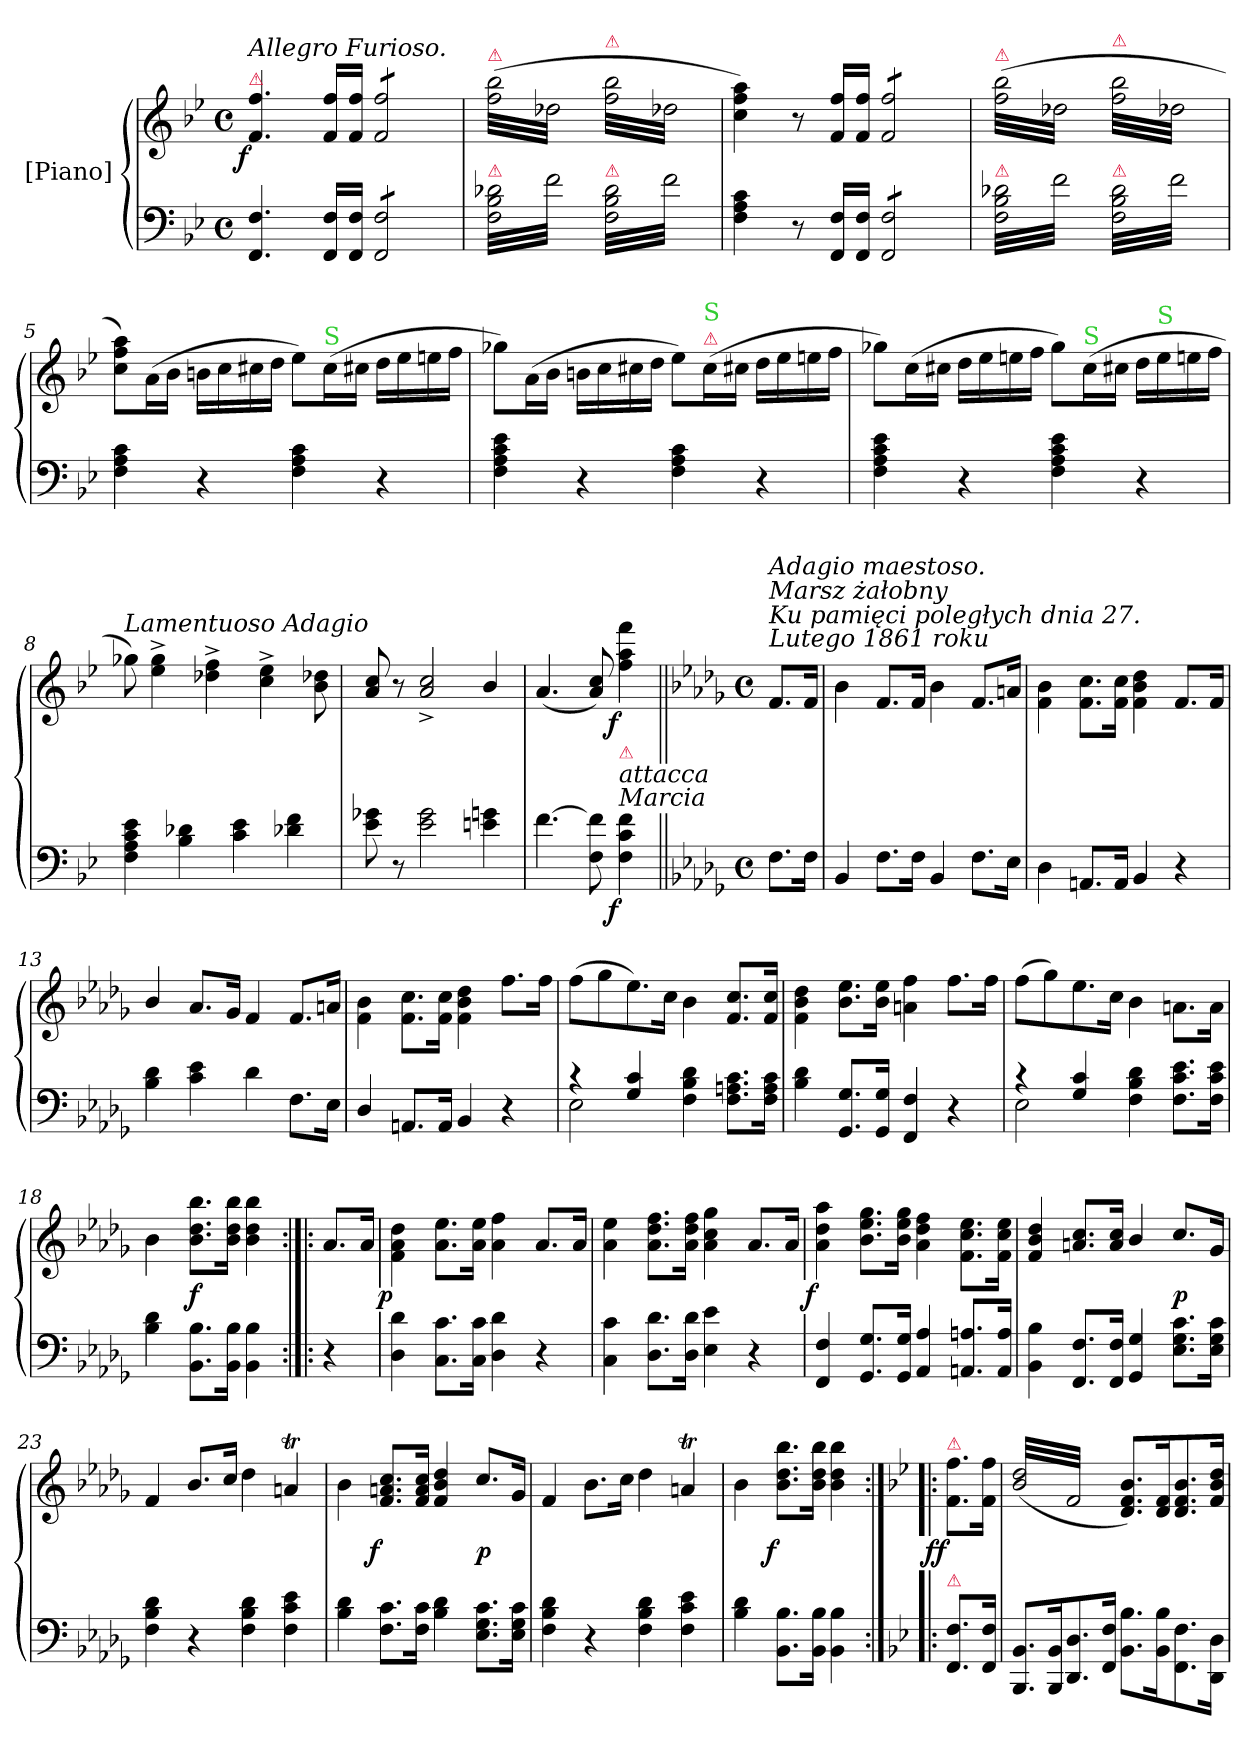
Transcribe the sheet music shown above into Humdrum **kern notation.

**kern	**dynam	**kern	**dynam
*part2	*part2	*part1	*part1
*staff2	*staff2	*staff1	*staff1
*I"[Piano]	*	*I"[Piano]	*
*clefF4	*	*clefG2	*
*k[b-e-]	*	*k[b-e-]	*
*M4/4	*	*M4/4	*
*met(c)	*	*met(c)	*
=1	=1	=1	=1
!	!	!LO:TX:a:i:t=Allegro Furioso.	!
!	!	!LO:TX:a:color=crimson:t=⚠	!
!	!	!	!LO:DY:b:rj
4.FF/ 4.F/	.	4.f/ 4.ff/	f
16FF/ 16F/LL	.	16f/ 16ff/LL	.
16FF/ 16F/JJ	.	16f/ 16ff/JJ	.
*tremolo	*	*	*
*	*	*tremolo	*
8FF/ 8F/L	.	8f/ 8ff/L	.
8FF/ 8F/	.	8f/ 8ff/	.
8FF/ 8F/	.	8f/ 8ff/	.
8FF/ 8F/J	.	8f/ 8ff/J	.
=2	=2	=2	=2
!	!	!LO:TX:a:color=crimson:t=⚠	!
!LO:TX:a:color=crimson:t=⚠	!	!	!
32F\ 32B-\ 32d-X\LLL	.	(>32ff\ 32bb-\LLL	.
32f\	.	32dd-X\	.
32F\ 32B-\ 32d-X\	.	32ff\ 32bb-\	.
32f\	.	32dd-X\	.
32F\ 32B-\ 32d-X\	.	32ff\ 32bb-\	.
32f\	.	32dd-X\	.
32F\ 32B-\ 32d-X\	.	32ff\ 32bb-\	.
32f\	.	32dd-X\	.
32F\ 32B-\ 32d-X\	.	32ff\ 32bb-\	.
32f\	.	32dd-X\	.
32F\ 32B-\ 32d-X\	.	32ff\ 32bb-\	.
32f\	.	32dd-X\	.
32F\ 32B-\ 32d-X\	.	32ff\ 32bb-\	.
32f\	.	32dd-X\	.
32F\ 32B-\ 32d-X\	.	32ff\ 32bb-\	.
32f\JJJ	.	32dd-X\JJJ	.
!	!	!LO:TX:a:color=crimson:t=⚠	!
!LO:TX:a:color=crimson:t=⚠	!	!	!
32F\ 32B-\ 32d-\LLL	.	32ff\ 32bb-\LLL	.
32f\	.	32dd-X\	.
32F\ 32B-\ 32d-\	.	32ff\ 32bb-\	.
32f\	.	32dd-X\	.
32F\ 32B-\ 32d-\	.	32ff\ 32bb-\	.
32f\	.	32dd-X\	.
32F\ 32B-\ 32d-\	.	32ff\ 32bb-\	.
32f\	.	32dd-X\	.
32F\ 32B-\ 32d-\	.	32ff\ 32bb-\	.
32f\	.	32dd-X\	.
32F\ 32B-\ 32d-\	.	32ff\ 32bb-\	.
32f\	.	32dd-X\	.
32F\ 32B-\ 32d-\	.	32ff\ 32bb-\	.
32f\	.	32dd-X\	.
32F\ 32B-\ 32d-\	.	32ff\ 32bb-\	.
32f\JJJ	.	32dd-X\JJJ	.
*	*	*Xtremolo	*
*Xtremolo	*	*	*
=3	=3	=3	=3
4F\ 4A\ 4c\	.	4cc\ 4ff\ 4aa\)	.
.	.	.	.
.	.	.	.
.	.	.	.
.	.	.	.
.	.	.	.
.	.	.	.
.	.	.	.
8r	.	8r	.
16FF/ 16F/LL	.	16f/ 16ff/LL	.
16FF/ 16F/JJ	.	16f/ 16ff/JJ	.
*tremolo	*	*	*
*	*	*tremolo	*
8FF/ 8F/L	.	8f/ 8ff/L	.
8FF/ 8F/	.	8f/ 8ff/	.
8FF/ 8F/	.	8f/ 8ff/	.
8FF/ 8F/J	.	8f/ 8ff/J	.
=4	=4	=4	=4
!	!	!LO:TX:a:color=crimson:t=⚠	!
!LO:TX:a:color=crimson:t=⚠	!	!	!
32F\ 32B-\ 32d-X\LLL	.	(>32ff\ 32bb-\LLL	.
32f\	.	32dd-X\	.
32F\ 32B-\ 32d-X\	.	32ff\ 32bb-\	.
32f\	.	32dd-X\	.
32F\ 32B-\ 32d-X\	.	32ff\ 32bb-\	.
32f\	.	32dd-X\	.
32F\ 32B-\ 32d-X\	.	32ff\ 32bb-\	.
32f\	.	32dd-X\	.
32F\ 32B-\ 32d-X\	.	32ff\ 32bb-\	.
32f\	.	32dd-X\	.
32F\ 32B-\ 32d-X\	.	32ff\ 32bb-\	.
32f\	.	32dd-X\	.
32F\ 32B-\ 32d-X\	.	32ff\ 32bb-\	.
32f\	.	32dd-X\	.
32F\ 32B-\ 32d-X\	.	32ff\ 32bb-\	.
32f\JJJ	.	32dd-X\JJJ	.
!	!	!LO:TX:a:color=crimson:t=⚠	!
!LO:TX:a:color=crimson:t=⚠	!	!	!
32F\ 32B-\ 32d-\LLL	.	32ff\ 32bb-\LLL	.
32f\	.	32dd-X\	.
32F\ 32B-\ 32d-\	.	32ff\ 32bb-\	.
32f\	.	32dd-X\	.
32F\ 32B-\ 32d-\	.	32ff\ 32bb-\	.
32f\	.	32dd-X\	.
32F\ 32B-\ 32d-\	.	32ff\ 32bb-\	.
32f\	.	32dd-X\	.
32F\ 32B-\ 32d-\	.	32ff\ 32bb-\	.
32f\	.	32dd-X\	.
32F\ 32B-\ 32d-\	.	32ff\ 32bb-\	.
32f\	.	32dd-X\	.
32F\ 32B-\ 32d-\	.	32ff\ 32bb-\	.
32f\	.	32dd-X\	.
32F\ 32B-\ 32d-\	.	32ff\ 32bb-\	.
32f\JJJ	.	32dd-X\JJJ	.
*	*	*Xtremolo	*
*Xtremolo	*	*	*
=5	=5	=5	=5
4F\ 4A\ 4c\	.	8cc\ 8ff\ 8aa\L)	.
.	.	.	.
.	.	.	.
.	.	.	.
.	.	(>16a\L	.
.	.	.	.
.	.	16b-\JJ	.
.	.	.	.
4r	.	16bn\LL	.
.	.	16cc\	.
.	.	16cc#X\	.
.	.	16dd\JJ	.
4F\ 4A\ 4c\	.	8ee-\L)	.
!	!	!LO:TX:a:color=limegreen:t=S	!
.	.	(>16cc#\L	.
.	.	16cc#X\JJ	.
4r	.	16dd\LL	.
.	.	16ee-\	.
.	.	16een\	.
.	.	16ff\JJ	.
=6	=6	=6	=6
4F\ 4A\ 4c\ 4e-\	.	8gg-X\L)	.
.	.	(>16a\L	.
.	.	16b-\JJ	.
4r	.	16bn\LL	.
.	.	16cc\	.
.	.	16cc#X\	.
.	.	16dd\JJ	.
4F\ 4A\ 4c\	.	8ee-\L)	.
!	!	!LO:TX:a:color=crimson:t=⚠	!
!	!	!LO:TX:a:color=limegreen:t=S	!
.	.	(>16cc#\L	.
.	.	16cc#X\JJ	.
4r	.	16dd\LL	.
.	.	16ee-\	.
.	.	16een\	.
.	.	16ff\JJ	.
=7	=7	=7	=7
4F\ 4A\ 4c\ 4e-\	.	8gg-X\L)	.
.	.	(>16cc\L	.
.	.	16cc#X\JJ	.
4r	.	16dd\LL	.
.	.	16ee-\	.
.	.	16een\	.
.	.	16ff\JJ	.
4F\ 4A\ 4c\ 4e-\	.	8gg-\L)	.
!	!	!LO:TX:a:color=limegreen:t=S	!
.	.	(>16cc#\L	.
.	.	16cc#X\JJ	.
4r	.	16dd\LL	.
!	!	!LO:TX:a:color=limegreen:t=S	!
.	.	16ee\	.
.	.	16een\	.
.	.	16ff\JJ	.
=8	=8	=8	=8
!	!	!LO:TX:a:i:t=Lamentuoso Adagio	!
4F\ 4A\ 4c\ 4e-\	.	8gg-X\)	.
.	.	4ee-^<\ 4gg-^<\	.
4B-\ 4d-X\	.	.	.
.	.	4dd-X^<\ 4ff^<\	.
4c\ 4e-\	.	.	.
.	.	4cc^<\ 4ee-^<\	.
4d-X\ 4f\	.	.	.
.	.	8b-\ 8dd-X\	.
=9	=9	=9	=9
8e-\ 8g-X\	.	8a/ 8cc/	.
8r	.	8r	.
2e-\ 2g-\	.	2a^</ 2cc^</	.
4en\ 4gn\	.	4b-/	.
=	=	=	=
[4.f\	.	(>4.a/	.
8F\ 8f]\	.	8a/ 8cc/)	.
!	!	!LO:TX:b:color=crimson:t=⚠	!
!	!	!LO:TX:b:i:t=attacca\nMarcia	!
!	!LO:DY:b:rj	!	!LO:DY:b:rj
4F\ 4c\ 4f\	f	4ff\ 4aa\ 4fff\	f
=10||	=10||	=10||	=10||
*k[b-e-a-d-g-]	*	*k[b-e-a-d-g-]	*
*M4/4	*	*M4/4	*
*met(c)	*	*met(c)	*
!	!	!LO:TX:a:i:t=Ku pamięci poległych dnia 27.\nLutego 1861 roku	!
!	!	!LO:TX:a:i:t=Marsz żałobny	!
!	!	!LO:TX:a:i:t=Adagio maestoso.	!
8.F\L	.	8.f/L	.
16F\Jk	.	16f/Jk	.
=11	=11	=11	=11
4BB-/	.	4b-\	.
8.F\L	.	8.f/L	.
16F\Jk	.	16f/Jk	.
4BB-/	.	4b-\	.
8.F\L	.	8.f/L	.
16E-\Jk	.	16an/Jk	.
=12	=12	=12	=12
4D-\	.	4f\ 4b-\	.
8.AAn/L	.	8.f\ 8.cc\L	.
16AA/Jk	.	16f\ 16cc\Jk	.
4BB-/	.	4f\ 4b-\ 4dd-\	.
4r	.	8.f/L	.
.	.	16f/Jk	.
=13	=13	=13	=13
4B-\ 4d-\	.	4b-/	.
4c\ 4e-\	.	8.a-/L	.
.	.	16g-/Jk	.
4d-\	.	4f/	.
8.F\L	.	8.f/L	.
16E-\Jk	.	16an/Jk	.
=14	=14	=14	=14
4D-/	.	4f\ 4b-\	.
8.AAn/L	.	8.f\ 8.cc\L	.
16AA/Jk	.	16f\ 16cc\Jk	.
4BB-/	.	4f\ 4b-\ 4dd-\	.
4r	.	8.ff\L	.
.	.	16ff\Jk	.
=15	=15	=15	=15
*^	*	*	*
4r	2E-\	.	(>8ff\L	.
.	.	.	8gg-\	.
4G-/ 4c/	.	.	8.ee-\)	.
.	.	.	16cc\Jk	.
4F\ 4B-\ 4d-\	2rAAAyy	.	4b-\	.
8.F\ 8.An\ 8.c\L	.	.	8.f/ 8.cc/L	.
16F\ 16A\ 16c\Jk	.	.	16f/ 16cc/Jk	.
*v	*v	*	*	*
=16	=16	=16	=16
4B-\ 4d-\	.	4f\ 4b-\ 4dd-\	.
8.GG-/ 8.G-/L	.	8.b-\ 8.ee-\L	.
16GG-/ 16G-/Jk	.	16b-\ 16ee-\Jk	.
4FF/ 4F/	.	4an\ 4ff\	.
4r	.	8.ff\L	.
.	.	16ff\Jk	.
=17	=17	=17	=17
*^	*	*	*
4r	2E-\	.	(>8ff\L	.
.	.	.	8gg-\)	.
4G-/ 4c/	.	.	8.ee-\	.
.	.	.	16cc\Jk	.
4F\ 4B-\ 4d-\	2rAAAyy	.	4b-\	.
8.F\ 8.c\ 8.e-\L	.	.	8.an\L	.
16F\ 16c\ 16e-\Jk	.	.	16a\Jk	.
*v	*v	*	*	*
=18	=18	=18	=18
4B-\ 4d-\	.	4b-\	.
8.BB-\ 8.B-\L	.	8.b-\ 8.dd-\ 8.bb-\L	f
16BB-\ 16B-\Jk	.	16b-\ 16dd-\ 16bb-\Jk	.
4BB-\ 4B-\	.	4b-\ 4dd-\ 4bb-\	.
=:|!|:	=:|!|:	=:|!|:	=:|!|:
4r	.	8.a-/L	.
.	.	16a-/Jk	.
=19	=19	=19	=19
!	!	!	!LO:DY:b:rj
4D-\ 4d-\	.	4f\ 4a-\ 4dd-\	p
8.C\ 8.c\L	.	8.a-\ 8.ee-\L	.
16C\ 16c\Jk	.	16a-\ 16ee-\Jk	.
4D-\ 4d-\	.	4a-\ 4ff\	.
4r	.	8.a-/L	.
.	.	16a-/Jk	.
=20	=20	=20	=20
4C\ 4c\	.	4a-\ 4ee-\	.
8.D-\ 8.d-\L	.	8.a-\ 8.dd-\ 8.ff\L	.
16D-\ 16d-\Jk	.	16a-\ 16dd-\ 16ff\Jk	.
4E-\ 4e-\	.	4a-\ 4cc\ 4gg-\	.
4r	.	8.a-/L	.
.	.	16a-/Jk	.
=21	=21	=21	=21
!	!	!	!LO:DY:b:rj
4FF/ 4F/	.	4a-\ 4dd-\ 4aa-\	f
8.GG-/ 8.G-/L	.	8.b-\ 8.ee-\ 8.gg-\L	.
16GG-/ 16G-/Jk	.	16b-\ 16ee-\ 16gg-\Jk	.
4AA-/ 4A-/	.	4a-\ 4dd-\ 4ff\	.
8.AAn/ 8.An/L	.	8.f\ 8.cc\ 8.ee-\L	.
16AA/ 16A/Jk	.	16f\ 16cc\ 16ee-\Jk	.
=22	=22	=22	=22
4BB-\ 4B-\	.	4f/ 4b-/ 4dd-/	.
8.FF/ 8.F/L	.	8.an/ 8.cc/L	.
16FF/ 16F/Jk	.	16a/ 16cc/Jk	.
4GG-/ 4G-/	.	4b-/	.
8.E-\ 8.G-\ 8.c\L	.	8.cc/L	p
16E-\ 16G-\ 16c\Jk	.	16g-/Jk	.
=23	=23	=23	=23
4F\ 4B-\ 4d-\	.	4f/	.
4r	.	8.b-/L	.
.	.	16cc/Jk	.
4F\ 4B-\ 4d-\	.	4dd-\	.
4F\ 4c\ 4e-\	.	4ant/	.
=24	=24	=24	=24
4B-\ 4d-\	.	4b-\	.
!	!	!	!LO:DY:b:rj
8.F\ 8.c\L	.	8.f/ 8.an/ 8.cc/L	f
16F\ 16c\Jk	.	16f/ 16a/ 16cc/Jk	.
4B-\ 4d-\	.	4f/ 4b-/ 4dd-/	.
8.E-\ 8.G-\ 8.c\L	.	8.cc/L	p
16E-\ 16G-\ 16c\Jk	.	16g-/Jk	.
=25	=25	=25	=25
4F\ 4B-\ 4d-\	.	4f/	.
4r	.	8.b-\L	.
.	.	16cc\Jk	.
4F\ 4B-\ 4d-\	.	4dd-\	.
4F\ 4c\ 4e-\	.	4ant/	.
=26	=26	=26	=26
4B-\ 4d-\	.	4b-\	.
!	!	!	!LO:DY:b:rj
8.BB-\ 8.B-\L	.	8.b-\ 8.dd-\ 8.bb-\L	f
16BB-\ 16B-\Jk	.	16b-\ 16dd-\ 16bb-\Jk	.
4BB-\ 4B-\	.	4b-\ 4dd-\ 4bb-\	.
=:|!|:	=:|!|:	=:|!|:	=:|!|:
*k[b-e-]	*	*k[b-e-]	*
!	!	!LO:TX:a:color=crimson:t=⚠	!
!LO:TX:a:color=crimson:t=⚠	!	!	!
!	!	!	!LO:DY:b:rj
8.FF/ 8.F/L	.	8.f\ 8.ff\L	ff
16FF/ 16F/Jk	.	16f\ 16ff\Jk	.
=27	=27	=27	=27
*	*	*tremolo	*
8.BBB-/ 8.BB-/L	.	(<32b-/ 32dd/LLL	.
.	.	32f/	.
.	.	32b-/ 32dd/	.
.	.	32f/	.
.	.	32b-/ 32dd/	.
.	.	32f/	.
16BBB-/ 16BB-/K	.	32b-/ 32dd/	.
.	.	32f/	.
8.DD/ 8.D/	.	32b-/ 32dd/	.
.	.	32f/	.
.	.	32b-/ 32dd/	.
.	.	32f/	.
.	.	32b-/ 32dd/	.
.	.	32f/	.
16FF/ 16F/Jk	.	32b-/ 32dd/	.
.	.	32f/JJJ	.
*	*	*Xtremolo	*
8.BB-\ 8.B-\L	.	8.d/ 8.f/ 8.b-/L)	.
.	.	.	.
.	.	.	.
.	.	.	.
.	.	.	.
.	.	.	.
16BB-\ 16B-\K	.	16d/ 16f/K	.
.	.	.	.
8.FF\ 8.F\	.	8.d/ 8.f/ 8.b-/	.
16DD\ 16D\Jk	.	16f/ 16b-/ 16dd/Jk	.
=	=	=	=
*-	*-	*-	*-
